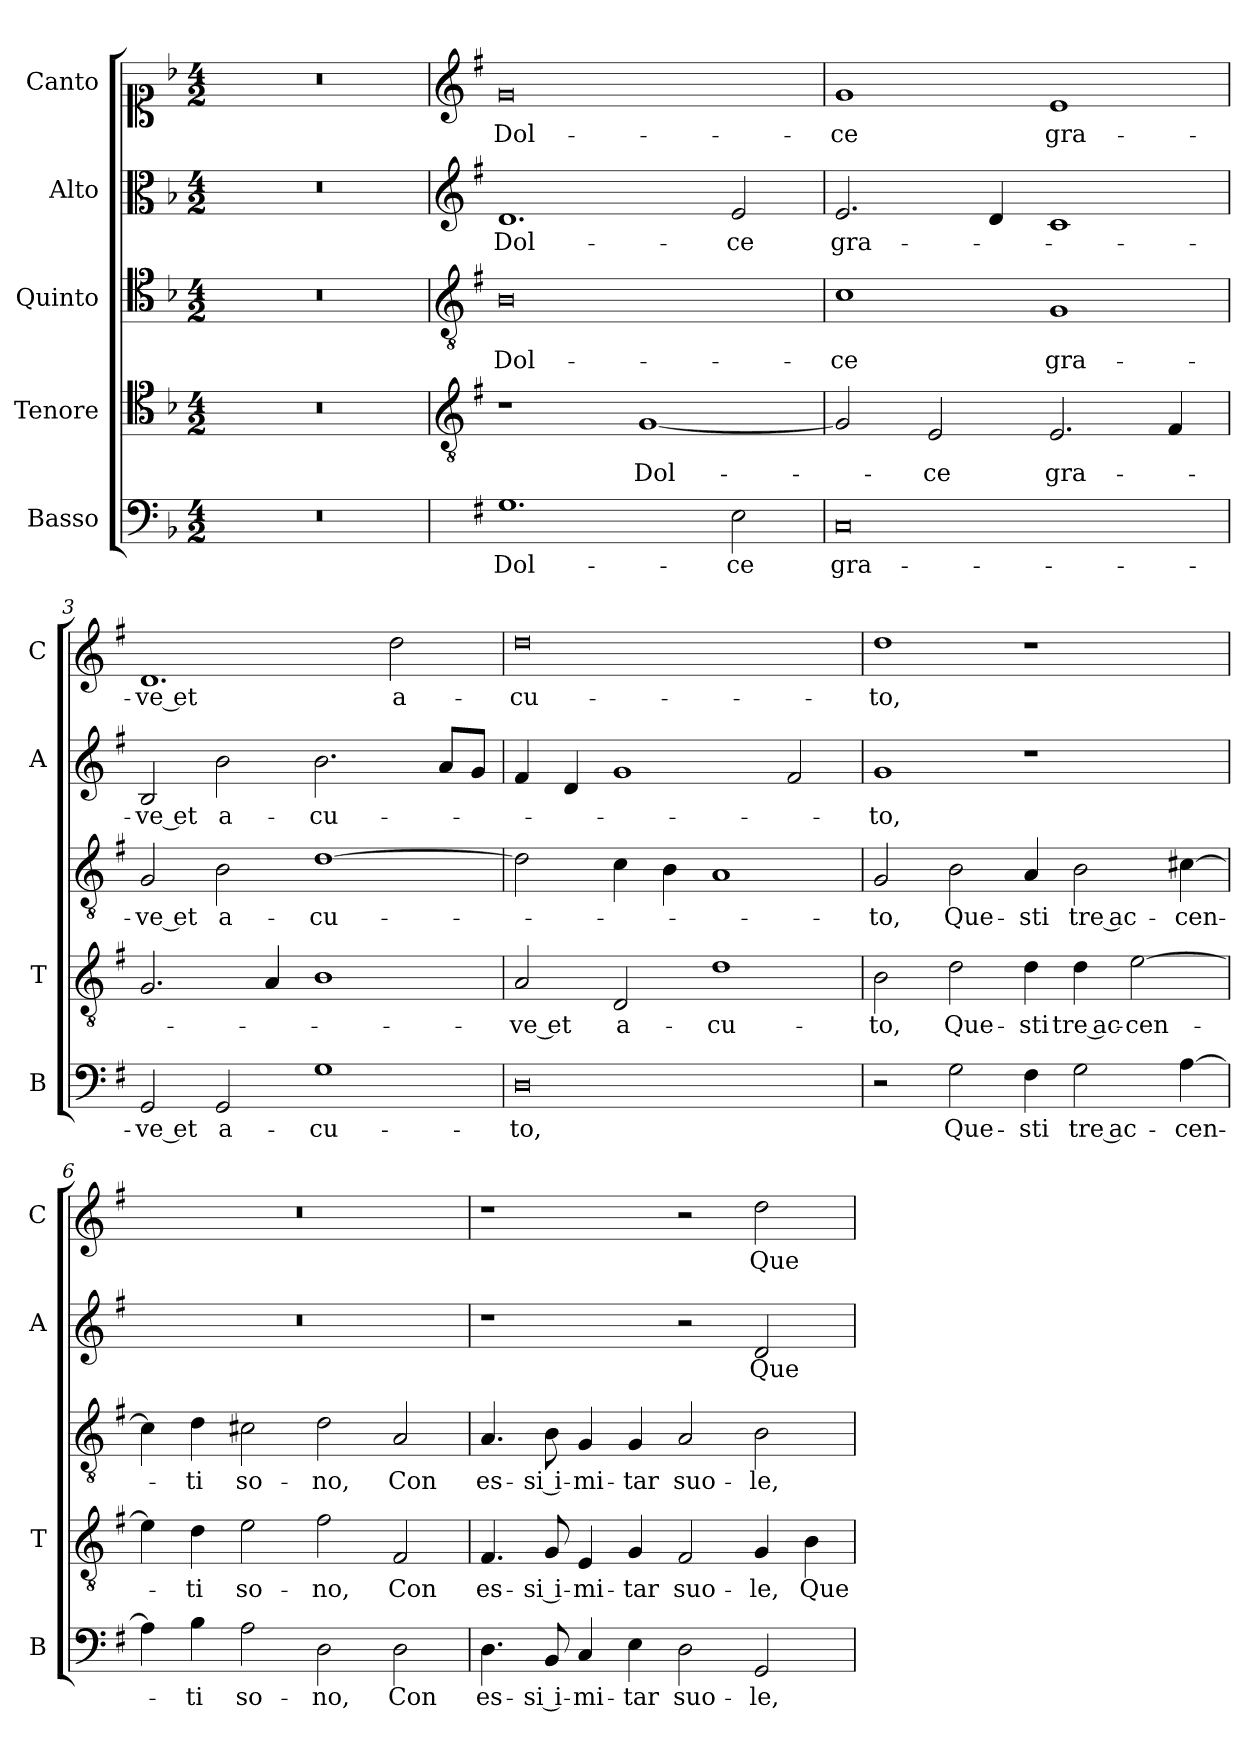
**kern	**text	**kern	**text	**kern	**text	**kern	**text	**kern	**text
*part5	*part5	*part4	*part4	*part3	*part3	*part2	*part2	*part1	*part1
*staff5	*staff5	*staff4	*staff4	*staff3	*staff3	*staff2	*staff2	*staff1	*staff1
*I"Basso	*	*I"Tenore	*	*I"Quinto	*	*I"Alto	*	*I"Canto	*
*I'B	*	*I'T	*	*	*	*I'A	*	*I'C	*
*clefF4	*	*clefC4	*	*clefC4	*	*clefC3	*	*clefC1	*
*k[b-]	*	*k[b-]	*	*k[b-]	*	*k[b-]	*	*k[b-]	*
*F:	*	*F:	*	*F:	*	*F:	*	*F:	*
*M4/2	*	*M4/2	*	*M4/2	*	*M4/2	*	*M4/2	*
=	=	=	=	=	=	=	=	=	=
0r	.	0r	.	0r	.	0r	.	0r	.
=1	=1	=1	=1	=1	=1	=1	=1	=1	=1
*	*	*clefGv2	*	*clefGv2	*	*clefG2	*	*clefG2	*
*k[f#]	*	*k[f#]	*	*k[f#]	*	*k[f#]	*	*k[f#]	*
*G:	*	*G:	*	*G:	*	*G:	*	*G:	*
!	!LO:LY:b	!	!	!	!LO:LY:b	!	!LO:LY:b	!	!LO:LY:b
1.G	Dol-	1r	.	0B	Dol-	1.d	Dol-	0g	Dol-
!	!	!	!LO:LY:b	!	!	!	!	!	!
.	.	[1G	Dol-	.	.	.	.	.	.
!	!LO:LY:b	!	!	!	!	!	!LO:LY:b	!	!
2E\	-ce	.	.	.	.	2e/	-ce	.	.
=2	=2	=2	=2	=2	=2	=2	=2	=2	=2
!	!LO:LY:b	!	!	!	!LO:LY:b	!	!LO:LY:b	!	!LO:LY:b
0C	gra-	2G/]	.	1c	-ce	2.e/	gra-	1g	-ce
!	!	!	!LO:LY:b	!	!	!	!	!	!
.	.	2E/	-ce	.	.	.	.	.	.
.	.	.	.	.	.	4d/	.	.	.
!	!	!	!LO:LY:b	!	!LO:LY:b	!	!	!	!LO:LY:b
.	.	2.E/	gra-	1G	gra-	1c	.	1e	gra-
.	.	4F#/	.	.	.	.	.	.	.
=3	=3	=3	=3	=3	=3	=3	=3	=3	=3
!	!LO:LY:b	!	!	!	!LO:LY:b	!	!LO:LY:b	!	!LO:LY:b
2GG/	-ve et	2.G/	.	2G/	-ve et	2B/	-ve et	1.d	-ve et
!	!LO:LY:b	!	!	!	!LO:LY:b	!	!LO:LY:b	!	!
2GG/	a-	.	.	2B\	a-	2b\	a-	.	.
.	.	4A/	.	.	.	.	.	.	.
!	!LO:LY:b	!	!	!	!LO:LY:b	!	!LO:LY:b	!	!
1G	-cu-	1B	.	[1d	-cu-	2.b\	-cu-	.	.
!	!	!	!	!	!	!	!	!	!LO:LY:b
.	.	.	.	.	.	.	.	2dd\	a-
.	.	.	.	.	.	8a/L	.	.	.
.	.	.	.	.	.	8g/J	.	.	.
=4	=4	=4	=4	=4	=4	=4	=4	=4	=4
!	!LO:LY:b	!	!LO:LY:b	!	!	!	!	!	!LO:LY:b
0D	-to,	2A/	-ve et	2d\]	.	4f#/	.	0dd	-cu-
.	.	.	.	.	.	4d/	.	.	.
!	!	!	!LO:LY:b	!	!	!	!	!	!
.	.	2D/	a-	4c\	.	1g	.	.	.
.	.	.	.	4B\	.	.	.	.	.
!	!	!	!LO:LY:b	!	!	!	!	!	!
.	.	1d	-cu-	1A	.	.	.	.	.
.	.	.	.	.	.	2f#/	.	.	.
!!LO:LB:g=z
=5	=5	=5	=5	=5	=5	=5	=5	=5	=5
!	!	!	!LO:LY:b	!	!LO:LY:b	!	!LO:LY:b	!	!LO:LY:b
2r	.	2B\	-to,	2G/	-to,	1g	-to,	1dd	-to,
!	!LO:LY:b	!	!LO:LY:b	!	!LO:LY:b	!	!	!	!
2G\	Que-	2d\	Que-	2B\	Que-	.	.	.	.
!	!LO:LY:b	!	!LO:LY:b	!	!LO:LY:b	!	!	!	!
4F#\	-sti	4d\	-sti	4A/	-sti	1r	.	1r	.
!	!LO:LY:b	!	!LO:LY:b	!	!LO:LY:b	!	!	!	!
2G\	tre ac-	4d\	tre ac-	2B\	tre ac-	.	.	.	.
!	!	!	!LO:LY:b	!	!	!	!	!	!
.	.	[2e\	-cen-	.	.	.	.	.	.
!	!LO:LY:b	!	!	!	!LO:LY:b	!	!	!	!
[4A\	-cen-	.	.	[4c#X\	-cen-	.	.	.	.
=6	=6	=6	=6	=6	=6	=6	=6	=6	=6
4A\]	.	4e\]	.	4c#\]	.	0r	.	0r	.
!	!LO:LY:b	!	!LO:LY:b	!	!LO:LY:b	!	!	!	!
4B\	-ti	4d\	-ti	4d\	-ti	.	.	.	.
!	!LO:LY:b	!	!LO:LY:b	!	!LO:LY:b	!	!	!	!
2A\	so-	2e\	so-	2c#X\	so-	.	.	.	.
!	!LO:LY:b	!	!LO:LY:b	!	!LO:LY:b	!	!	!	!
2D\	-no,	2f#\	-no,	2d\	-no,	.	.	.	.
!	!LO:LY:b	!	!LO:LY:b	!	!LO:LY:b	!	!	!	!
2D\	Con	2F#/	Con	2A/	Con	.	.	.	.
=7	=7	=7	=7	=7	=7	=7	=7	=7	=7
!	!LO:LY:b	!	!LO:LY:b	!	!LO:LY:b	!	!	!	!
4.D\	es-	4.F#/	es-	4.A/	es-	1r	.	1r	.
!	!LO:LY:b	!	!LO:LY:b	!	!LO:LY:b	!	!	!	!
8BB/	-si i-	8G/	-si i-	8B\	-si i-	.	.	.	.
!	!LO:LY:b	!	!LO:LY:b	!	!LO:LY:b	!	!	!	!
4C/	-mi-	4E/	-mi-	4G/	-mi-	.	.	.	.
!	!LO:LY:b	!	!LO:LY:b	!	!LO:LY:b	!	!	!	!
4E\	-tar	4G/	-tar	4G/	-tar	.	.	.	.
!	!LO:LY:b	!	!LO:LY:b	!	!LO:LY:b	!	!	!	!
2D\	suo-	2F#/	suo-	2A/	suo-	2r	.	2r	.
!	!LO:LY:b	!	!LO:LY:b	!	!LO:LY:b	!	!LO:LY:b	!	!LO:LY:b
2GG/	-le,	4G/	-le,	2B\	-le,	2d/	Que-	2dd\	Que-
!	!	!	!LO:LY:b	!	!	!	!	!	!
.	.	4B\	Que-	.	.	.	.	.	.
=	=	=	=	=	=	=	=	=	=
*-	*-	*-	*-	*-	*-	*-	*-	*-	*-
